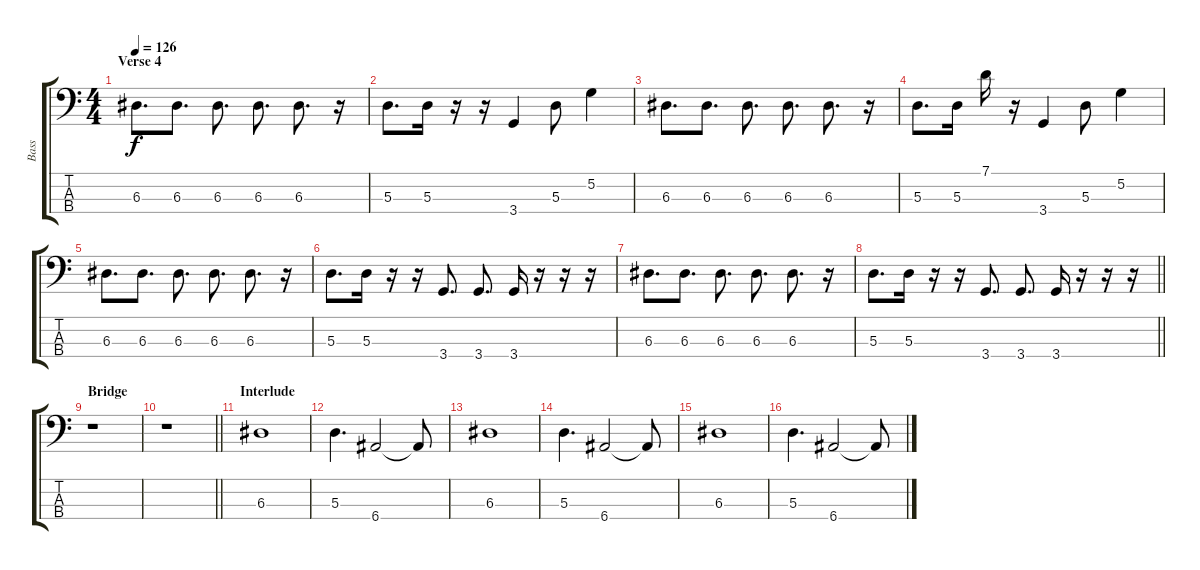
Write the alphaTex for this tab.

\track ("Bass" "Bass") {instrument electricbassfinger}
\staff {score tabs}
\tuning (G2 D2 A1 E1) {hide}
\ts (4 4)
\section ("" "Verse 4")
\tempo 126
\clef f4
\ks c
6.3.8{d dy f} 6.3.8{d} 6.3.8{d} 6.3.8{d} 6.3.8{d} r.16 |
5.3.8{d} 5.3.16 r.16 r.16 3.4.4 5.3.8 5.2.4 |
6.3.8{d} 6.3.8{d} 6.3.8{d} 6.3.8{d} 6.3.8{d} r.16 |
5.3.8{d} 5.3.16 7.1.16 r.16 3.4.4 5.3.8 5.2.4 |
6.3.8{d} 6.3.8{d} 6.3.8{d} 6.3.8{d} 6.3.8{d} r.16 |
5.3.8{d} 5.3.16 r.16 r.16 3.4.8{d} 3.4.8{d} 3.4.16 r.16 r.16 r.16 |
6.3.8{d} 6.3.8{d} 6.3.8{d} 6.3.8{d} 6.3.8{d} r.16 |
\barLineRight lightlight
5.3.8{d} 5.3.16 r.16 r.16 3.4.8{d} 3.4.8{d} 3.4.16 r.16 r.16 r.16 |
\section ("" "Bridge")
r.1 |
\barLineRight lightlight
r.1 |
\section ("" "Interlude")
6.3.1 |
5.3.4{d} 6.4.2 6.4{t}.8 |
6.3.1 |
5.3.4{d} 6.4.2 6.4{t}.8 |
6.3.1 |
5.3.4{d} 6.4.2 6.4{t}.8
